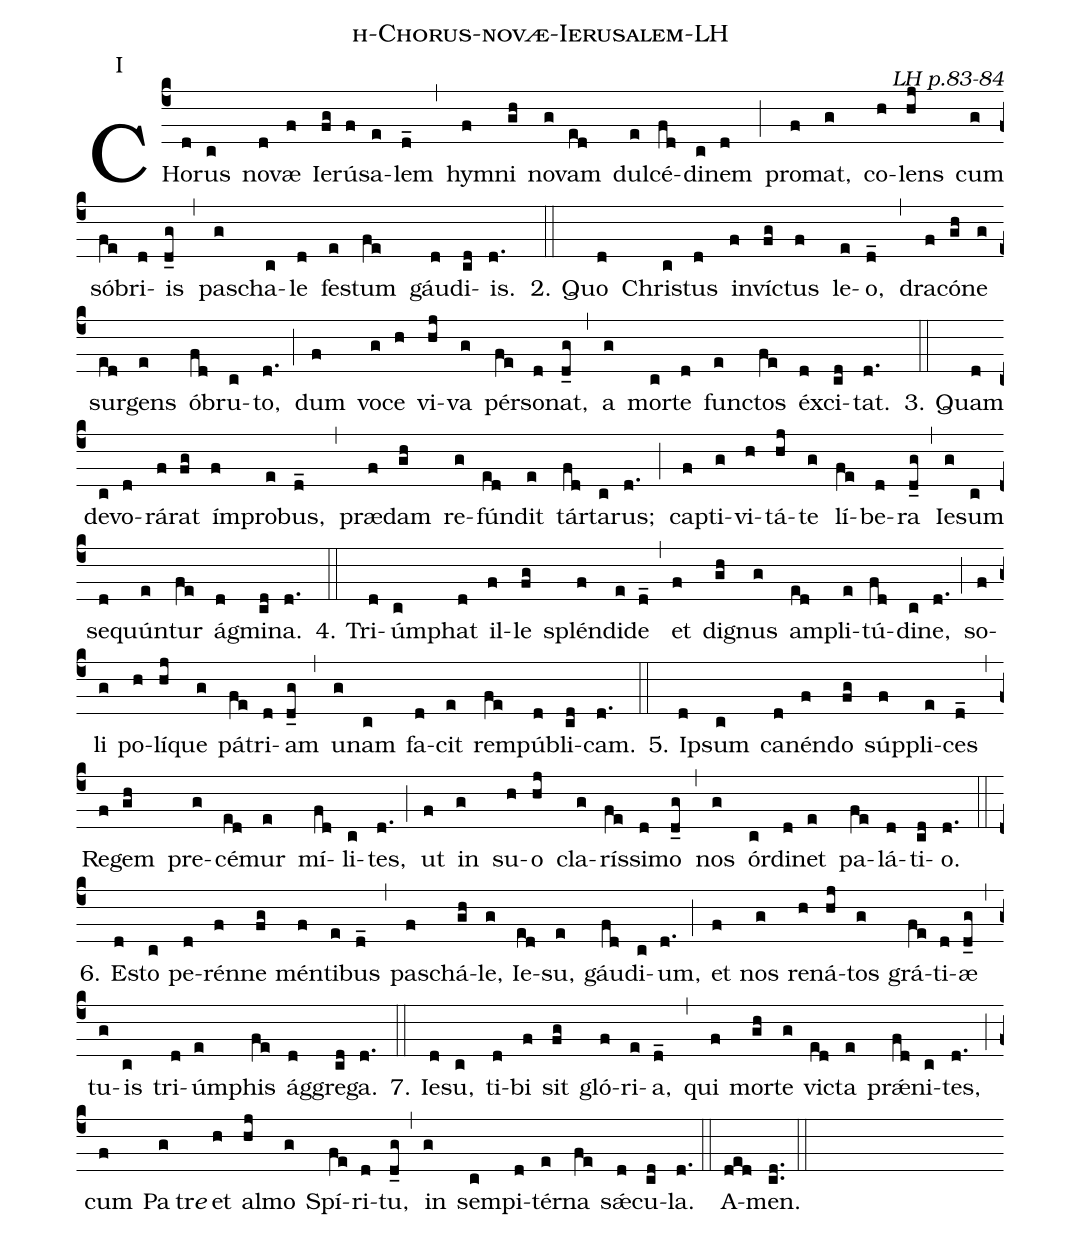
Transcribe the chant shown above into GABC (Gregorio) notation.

name: h-Chorus-novæ-Ierusalem-LH;
commentary: LH p.83-84;
annotation: I;
%%
(c4) CHo(d)rus(c) no(d)væ(f) Ie(fg)rú(f)sa(e)lem(d_) (,)
hym(f)ni(gh) no(g)vam(ed) dul(e)cé(fd)di(c)nem(d) (;)
pro(f)mat,(g) co(h)lens(hj) cum(g) só(fe)bri(d)is(d_g) (,)
pas(g)cha(c)le(d) fe(e)stum(fe) gáu(d)di(cd)is.(d.) (::)


2. Quo(d) Chri(c)stus(d) in(f)ví(fg)ctus(f) le(e)o,(d_) (,)
dra(f)có(gh)ne(g) sur(ed)gens(e) ó(fd)bru(c)to,(d.) (;)
dum(f) vo(g)ce(h) vi(hj)va(g) pér(fe)so(d)nat,(d_g) (,)
a(g) mor(c)te(d) fun(e)ctos(fe) éx(d)ci(cd)tat.(d.) (::)

3. Quam(d) de(c)vo(d)rá(f)rat(fg) ím(f)pro(e)bus,(d_) (,)
præ(f)dam(gh) re(g)fún(ed)dit(e) tár(fd)ta(c)rus;(d.) (;)
cap(f)ti(g)vi(h)tá(hj)te(g) lí(fe)be(d)ra(d_g) (,)
Ie(g)sum(c) se(d)quún(e)tur(fe) ág(d)mi(cd)na.(d.) (::)

4. Tri(d)úm(c)phat(d) il(f)le(fg) splén(f)di(e)de(d_) (,)
et(f) di(gh)gnus(g) am(ed)pli(e)tú(fd)di(c)ne,(d.) (;)
so(f)li(g) po(h)lí(hj)que(g) pá(fe)tri(d)am(d_g) (,)
u(g)nam(c) fa(d)cit(e) rem(fe)pú(d)bli(cd)cam.(d.) (::)

5. I(d)psum(c) ca(d)nén(f)do(fg) súp(f)pli(e)ces(d_) (,)
Re(f)gem(gh) pre(g)cé(ed)mur(e) mí(fd)li(c)tes,(d.) (;)
ut(f) in(g) su(h)o(hj) cla(g)rís(fe)si(d)mo(d_g) (,)
nos(g) ór(c)di(d)net(e) pa(fe)lá(d)ti(cd)o.(d.) (::)

6. E(d)sto(c) pe(d)rén(f)ne(fg) mén(f)ti(e)bus(d_) (,)
pas(f)chá(gh)le,(g) Ie(ed)su,(e) gáu(fd)di(c)um,(d.) (;)
et(f) nos(g) re(h)ná(hj)tos(g) grá(fe)ti(d)æ(d_g) (,)
tu(g)is(c) tri(d)úm(e)phis(fe) ág(d)gre(cd)ga.(d.) (::)

7. Ie(d)su,(c) ti(d)bi(f) sit(fg) gló(f)ri(e)a,(d_) (,)
qui(f) mor(gh)te(g) vi(ed)cta(e) prǽ(fd)ni(c)tes,(d.) (;)
cum(f) Pa(g)tr<i>e</i>() et(h) al(hj)mo(g) Spí(fe)ri(d)tu,(d_g) (,)
in(g) sem(c)pi(d)tér(e)na(fe) sǽ(d)cu(cd)la.(d.) (::)
A(ded)men.(cd..) (::)
